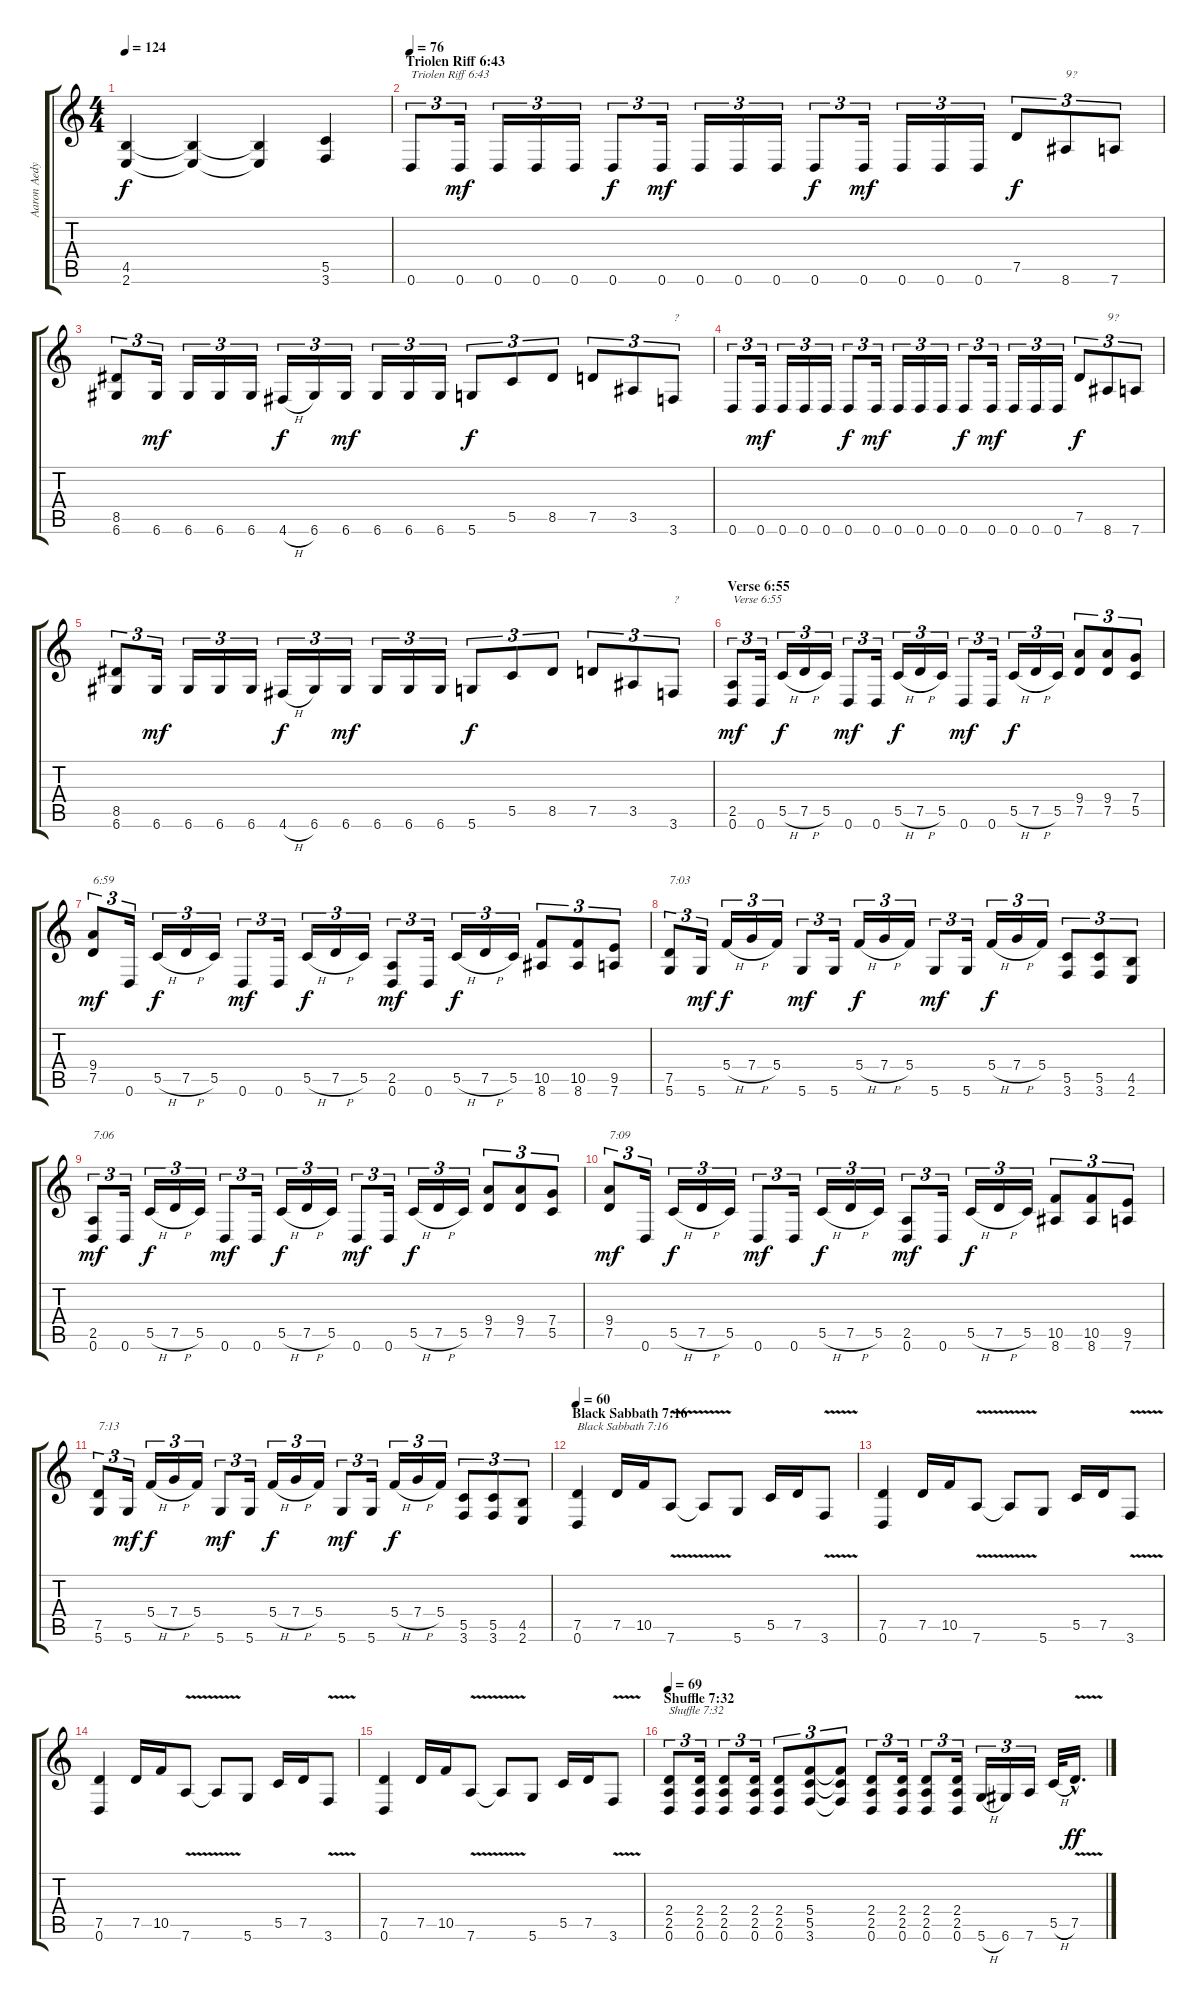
\track ("Aaron Aedy" "Aaron Aedy") {instrument distortionguitar}
\staff {score tabs}
\tuning (D4 A3 F3 C3 G2 D2) {hide}
\ts (4 4)
\tempo 124
\clef g2
\ks c
(4.5{t} 2.6{t}).4{dy f} (4.5{t} 2.6{t}).4 (4.5{t} 2.6{t}).4 (5.5 3.6).4 |
\section ("" "Triolen Riff 6:43")
\tempo 76
0.6.8{tu (3 2) txt "Triolen Riff 6:43" instrument distortionguitar} 0.6.16{tu (3 2) dy mf} 0.6.16{tu (3 2)} 0.6.16{tu (3 2)} 0.6.16{tu (3 2)} 0.6.8{tu (3 2) dy f} 0.6.16{tu (3 2) dy mf} 0.6.16{tu (3 2)} 0.6.16{tu (3 2)} 0.6.16{tu (3 2)} 0.6.8{tu (3 2) dy f} 0.6.16{tu (3 2) dy mf} 0.6.16{tu (3 2)} 0.6.16{tu (3 2)} 0.6.16{tu (3 2)} 7.5.8{tu (3 2) dy f} 8.6.8{tu (3 2) txt "9?"} 7.6.8{tu (3 2)} |
(8.5 6.6).8{tu (3 2)} 6.6.16{tu (3 2) dy mf} 6.6.16{tu (3 2)} 6.6.16{tu (3 2)} 6.6.16{tu (3 2)} 4.6{h}.16{tu (3 2) dy f} 6.6.16{tu (3 2)} 6.6.16{tu (3 2) dy mf} 6.6.16{tu (3 2)} 6.6.16{tu (3 2)} 6.6.16{tu (3 2)} 5.6.8{tu (3 2) dy f} 5.5.8{tu (3 2)} 8.5.8{tu (3 2)} 7.5.8{tu (3 2)} 3.5.8{tu (3 2)} 3.6.8{tu (3 2) txt "?"} |
0.6.8{tu (3 2)} 0.6.16{tu (3 2) dy mf} 0.6.16{tu (3 2)} 0.6.16{tu (3 2)} 0.6.16{tu (3 2)} 0.6.8{tu (3 2) dy f} 0.6.16{tu (3 2) dy mf} 0.6.16{tu (3 2)} 0.6.16{tu (3 2)} 0.6.16{tu (3 2)} 0.6.8{tu (3 2) dy f} 0.6.16{tu (3 2) dy mf} 0.6.16{tu (3 2)} 0.6.16{tu (3 2)} 0.6.16{tu (3 2)} 7.5.8{tu (3 2) dy f} 8.6.8{tu (3 2) txt "9?"} 7.6.8{tu (3 2)} |
(8.5 6.6).8{tu (3 2)} 6.6.16{tu (3 2) dy mf} 6.6.16{tu (3 2)} 6.6.16{tu (3 2)} 6.6.16{tu (3 2)} 4.6{h}.16{tu (3 2) dy f} 6.6.16{tu (3 2)} 6.6.16{tu (3 2) dy mf} 6.6.16{tu (3 2)} 6.6.16{tu (3 2)} 6.6.16{tu (3 2)} 5.6.8{tu (3 2) dy f} 5.5.8{tu (3 2)} 8.5.8{tu (3 2)} 7.5.8{tu (3 2)} 3.5.8{tu (3 2)} 3.6.8{tu (3 2) txt "?"} |
\section ("" "Verse 6:55")
(2.5 0.6).8{tu (3 2) txt "Verse 6:55" dy mf} 0.6.16{tu (3 2)} 5.5{h}.16{tu (3 2) dy f} 7.5{h}.16{tu (3 2)} 5.5.16{tu (3 2)} 0.6.8{tu (3 2) dy mf} 0.6.16{tu (3 2)} 5.5{h}.16{tu (3 2) dy f} 7.5{h}.16{tu (3 2)} 5.5.16{tu (3 2)} 0.6.8{tu (3 2) dy mf} 0.6.16{tu (3 2)} 5.5{h}.16{tu (3 2) dy f} 7.5{h}.16{tu (3 2)} 5.5.16{tu (3 2)} (9.4 7.5).8{tu (3 2)} (9.4 7.5).8{tu (3 2)} (7.4 5.5).8{tu (3 2)} |
(9.4 7.5).8{tu (3 2) txt "6:59" dy mf} 0.6.16{tu (3 2)} 5.5{h}.16{tu (3 2) dy f} 7.5{h}.16{tu (3 2)} 5.5.16{tu (3 2)} 0.6.8{tu (3 2) dy mf} 0.6.16{tu (3 2)} 5.5{h}.16{tu (3 2) dy f} 7.5{h}.16{tu (3 2)} 5.5.16{tu (3 2)} (2.5 0.6).8{tu (3 2) dy mf} 0.6.16{tu (3 2)} 5.5{h}.16{tu (3 2) dy f} 7.5{h}.16{tu (3 2)} 5.5.16{tu (3 2)} (10.5 8.6).8{tu (3 2)} (10.5 8.6).8{tu (3 2)} (9.5 7.6).8{tu (3 2)} |
(7.5 5.6).8{tu (3 2) txt "7:03"} 5.6.16{tu (3 2) dy mf} 5.4{h}.16{tu (3 2) dy f} 7.4{h}.16{tu (3 2)} 5.4.16{tu (3 2)} 5.6.8{tu (3 2) dy mf} 5.6.16{tu (3 2)} 5.4{h}.16{tu (3 2) dy f} 7.4{h}.16{tu (3 2)} 5.4.16{tu (3 2)} 5.6.8{tu (3 2) dy mf} 5.6.16{tu (3 2)} 5.4{h}.16{tu (3 2) dy f} 7.4{h}.16{tu (3 2)} 5.4.16{tu (3 2)} (5.5 3.6).8{tu (3 2)} (5.5 3.6).8{tu (3 2)} (4.5 2.6).8{tu (3 2)} |
(2.5 0.6).8{tu (3 2) txt "7:06" dy mf} 0.6.16{tu (3 2)} 5.5{h}.16{tu (3 2) dy f} 7.5{h}.16{tu (3 2)} 5.5.16{tu (3 2)} 0.6.8{tu (3 2) dy mf} 0.6.16{tu (3 2)} 5.5{h}.16{tu (3 2) dy f} 7.5{h}.16{tu (3 2)} 5.5.16{tu (3 2)} 0.6.8{tu (3 2) dy mf} 0.6.16{tu (3 2)} 5.5{h}.16{tu (3 2) dy f} 7.5{h}.16{tu (3 2)} 5.5.16{tu (3 2)} (9.4 7.5).8{tu (3 2)} (9.4 7.5).8{tu (3 2)} (7.4 5.5).8{tu (3 2)} |
(9.4 7.5).8{tu (3 2) txt "7:09" dy mf} 0.6.16{tu (3 2)} 5.5{h}.16{tu (3 2) dy f} 7.5{h}.16{tu (3 2)} 5.5.16{tu (3 2)} 0.6.8{tu (3 2) dy mf} 0.6.16{tu (3 2)} 5.5{h}.16{tu (3 2) dy f} 7.5{h}.16{tu (3 2)} 5.5.16{tu (3 2)} (2.5 0.6).8{tu (3 2) dy mf} 0.6.16{tu (3 2)} 5.5{h}.16{tu (3 2) dy f} 7.5{h}.16{tu (3 2)} 5.5.16{tu (3 2)} (10.5 8.6).8{tu (3 2)} (10.5 8.6).8{tu (3 2)} (9.5 7.6).8{tu (3 2)} |
(7.5 5.6).8{tu (3 2) txt "7:13"} 5.6.16{tu (3 2) dy mf} 5.4{h}.16{tu (3 2) dy f} 7.4{h}.16{tu (3 2)} 5.4.16{tu (3 2)} 5.6.8{tu (3 2) dy mf} 5.6.16{tu (3 2)} 5.4{h}.16{tu (3 2) dy f} 7.4{h}.16{tu (3 2)} 5.4.16{tu (3 2)} 5.6.8{tu (3 2) dy mf} 5.6.16{tu (3 2)} 5.4{h}.16{tu (3 2) dy f} 7.4{h}.16{tu (3 2)} 5.4.16{tu (3 2)} (5.5 3.6).8{tu (3 2)} (5.5 3.6).8{tu (3 2)} (4.5 2.6).8{tu (3 2)} |
\section ("" "Black Sabbath 7:16")
\tempo 60
(7.5 0.6).4{txt "Black Sabbath 7:16"} 7.5.16 10.5.16 7.6{v}.8 7.6{t}.8 5.6.8 5.5.16 7.5.16 3.6{v}.8 |
(7.5 0.6).4 7.5.16 10.5.16 7.6{v}.8 7.6{t}.8 5.6.8 5.5.16 7.5.16 3.6{v}.8 |
(7.5 0.6).4 7.5.16 10.5.16 7.6{v}.8 7.6{t}.8 5.6.8 5.5.16 7.5.16 3.6{v}.8 |
(7.5 0.6).4 7.5.16 10.5.16 7.6{v}.8 7.6{t}.8 5.6.8 5.5.16 7.5.16 3.6{v}.8 |
\section ("" "Shuffle 7:32")
\tempo 69
(2.4 2.5 0.6).8{tu (3 2) txt "Shuffle 7:32"} (2.4 2.5 0.6).16{tu (3 2)} (2.4 2.5 0.6).8{tu (3 2)} (2.4 2.5 0.6).16{tu (3 2)} (2.4 2.5 0.6).8{tu (3 2)} (5.4 5.5 3.6).8{tu (3 2)} (5.4{t} 5.5{t} 3.6{t}).8{tu (3 2)} (2.4 2.5 0.6).8{tu (3 2)} (2.4 2.5 0.6).16{tu (3 2)} (2.4 2.5 0.6).8{tu (3 2)} (2.4 2.5 0.6).16{tu (3 2)} 5.6{h}.16{tu (3 2)} 6.6.16{tu (3 2)} 7.6.16{tu (3 2)} 5.5{h}.32 7.5{v hac}.16{d dy ff}
